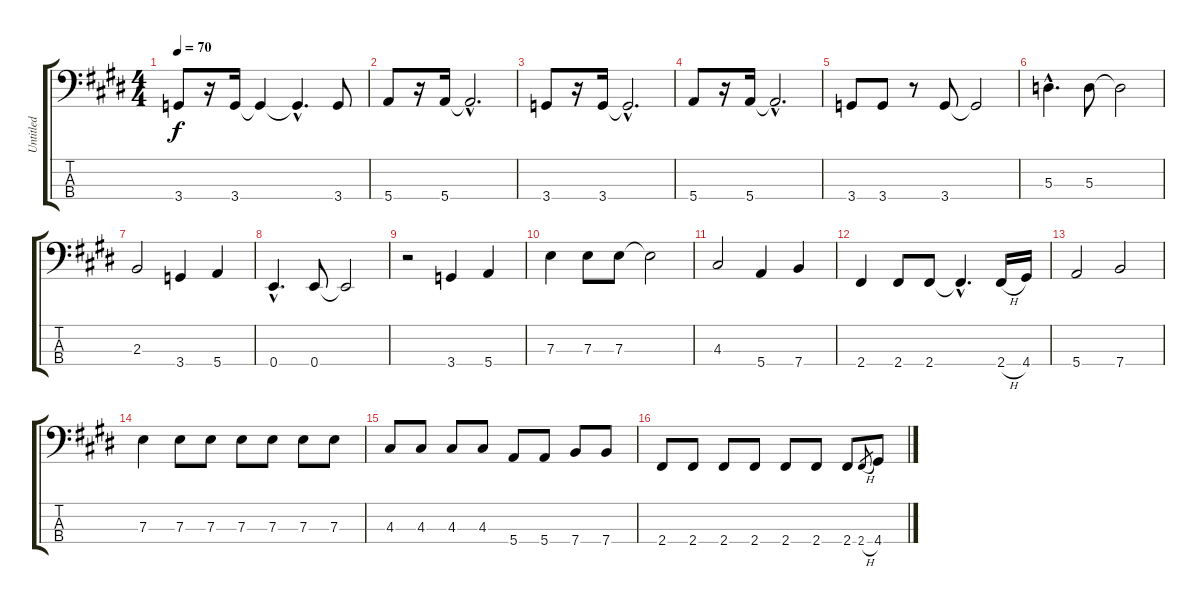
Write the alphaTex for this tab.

\track ("Untitled" "Untitled") {instrument electricbassfinger}
\staff {score tabs}
\tuning (G2 D2 A1 E1) {hide}
\ts (4 4)
\tempo 70
\clef f4
\ks c#minor
3.4.8{dy f} r.16 3.4.16 3.4{t}.4 3.4{hac t}.4{d} 3.4.8 |
5.4.8 r.16 5.4.16 5.4{hac t}.2{d} |
3.4.8 r.16 3.4.16 3.4{hac t}.2{d} |
5.4.8 r.16 5.4.16 5.4{hac t}.2{d} |
3.4.8 3.4.8 r.8 3.4.8 3.4{t}.2 |
5.3{hac}.4{d} 5.3.8 5.3{t}.2 |
2.3.2 3.4.4 5.4.4 |
0.4{hac}.4{d} 0.4.8 0.4{t}.2 |
r.2 3.4.4 5.4.4 |
7.3.4 7.3.8 7.3.8 7.3{t}.2 |
4.3.2 5.4.4 7.4.4 |
2.4.4 2.4.8 2.4.8 2.4{hac t}.4{d} 2.4{h}.16 4.4.16 |
5.4.2 7.4.2 |
7.3.4 7.3.8 7.3.8 7.3.8 7.3.8 7.3.8 7.3.8 |
4.3.8 4.3.8 4.3.8 4.3.8 5.4.8 5.4.8 7.4.8 7.4.8 |
2.4.8 2.4.8 2.4.8 2.4.8 2.4.8 2.4.8 2.4.8 2.4{h}.8{gr} 4.4.8
